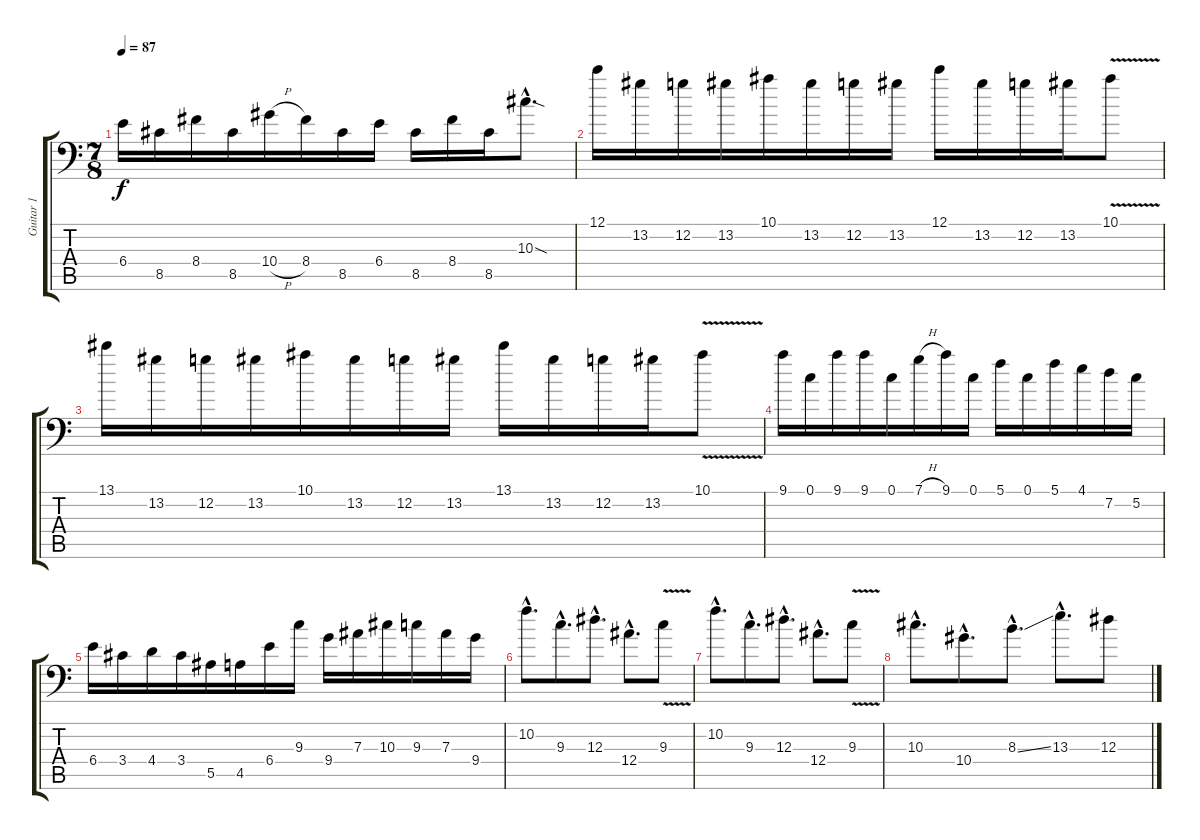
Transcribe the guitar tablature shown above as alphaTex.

\track ("Guitar 1" "Guitar 1") {instrument overdrivenguitar}
\staff {score tabs}
\tuning (C4 G3 Eb3 Bb2 F2 Bb1) {hide}
\ts (7 8)
\tempo 87
\clef f4
\ks c
6.4.16{dy f} 8.5.16 8.4.16 8.5.16 10.4{h}.16 8.4.16 8.5.16 6.4.16 8.5.16 8.4.16 8.5.16 10.3{sod hac}.8{d} |
\section ("" "")
12.1.16 13.2.16 12.2.16 13.2.16 10.1.16 13.2.16 12.2.16 13.2.16 12.1.16 13.2.16 12.2.16 13.2.16 10.1{v}.8 |
13.1.16 13.2.16 12.2.16 13.2.16 10.1.16 13.2.16 12.2.16 13.2.16 13.1.16 13.2.16 12.2.16 13.2.16 10.1{v}.8 |
\section ("" "")
9.1.16 0.1.16 9.1.16 9.1.16 0.1.16 7.1{h}.16 9.1.16 0.1.16 5.1.16 0.1.16 5.1.16 4.1.16 7.2.16 5.2.16 |
6.4.16 3.4.16 4.4.16 3.4.16 5.5.16 4.5.16 6.4.16 9.3.16 9.4.16 7.3.16 10.3.16 9.3.16 7.3.16 9.4.16 |
\section ("" "")
10.2{hac}.8{d} 9.3{hac}.8{d} 12.3{hac}.8{d} 12.4{hac}.8{d} 9.3{v}.8 |
10.2{hac}.8{d} 9.3{hac}.8{d} 12.3{hac}.8{d} 12.4{hac}.8{d} 9.3{v}.8 |
10.3{hac}.8{d} 10.4{hac}.8{d} 8.3{ss hac}.8{d} 13.3{hac}.8{d} 12.3.8
